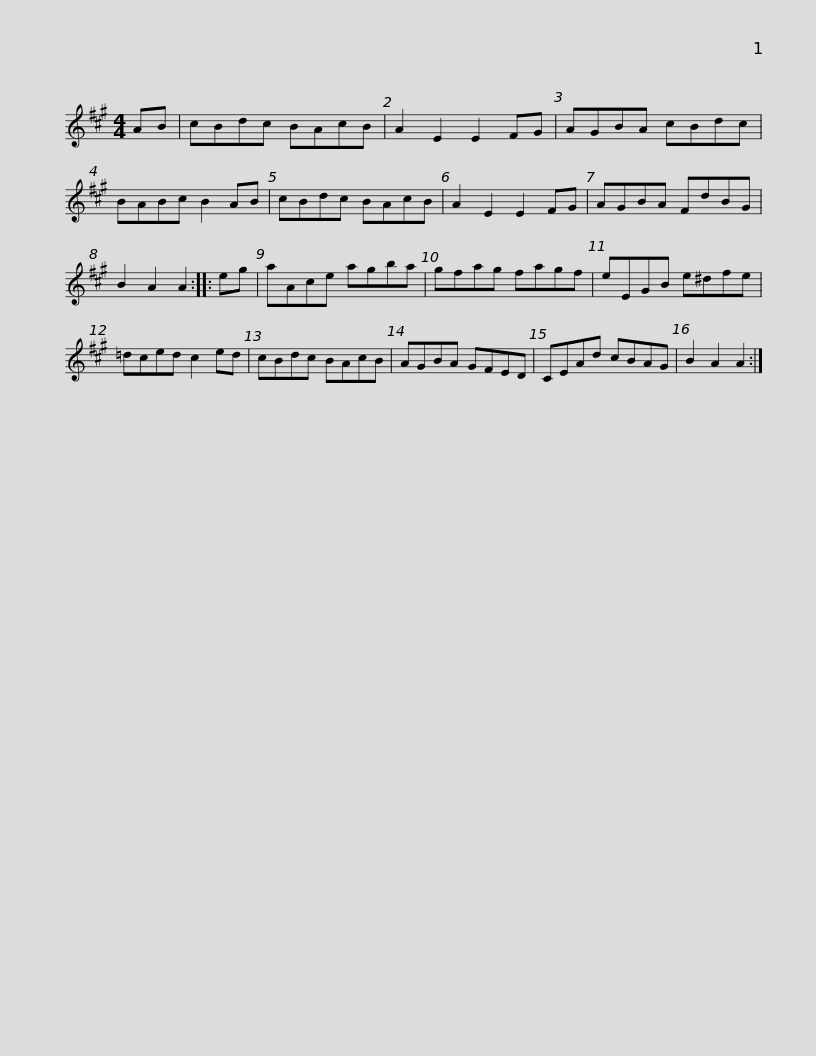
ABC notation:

X:1
L:1/8
M:4/4
I:linebreak $
K:A
V:1 treble
V:1
 AB | cBdc BAcB | A2 E2 E2 FG | AGBA cBdc | BABc B2 AB | %5
 cBdc BAcB | A2 E2 E2 FG |$ AGBA FdBG | B2 A2 A2 :: eg | %10
 aAce agba | gfag fagf | eEGB e^dfe |$ =dced c2 ed | cBdc BAcB | %15
 AGBA GFED | CEAd cBAG | B2 A2 A2 :| %18
